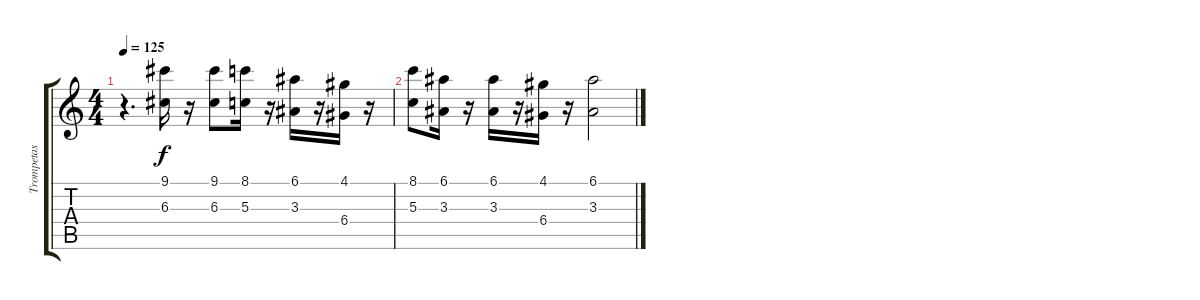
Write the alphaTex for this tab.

\track ("Trompetas triunfales" "Trompetas ") {instrument brasssection}
\staff {score tabs}
\tuning (E5 B4 G4 D4 A3 E3) {hide}
\ts (4 4)
\tempo 125
\clef g2
\ks c
r.4{d dy f} (9.1 6.3).16 r.16 (9.1 6.3).8 (8.1 5.3).16 r.16 (6.1 3.3).16 r.16 (4.1 6.4).16 r.16 |
(8.1 5.3).8 (6.1 3.3).16 r.16 (6.1 3.3).16 r.16 (4.1 6.4).16 r.16 (6.1 3.3).2
